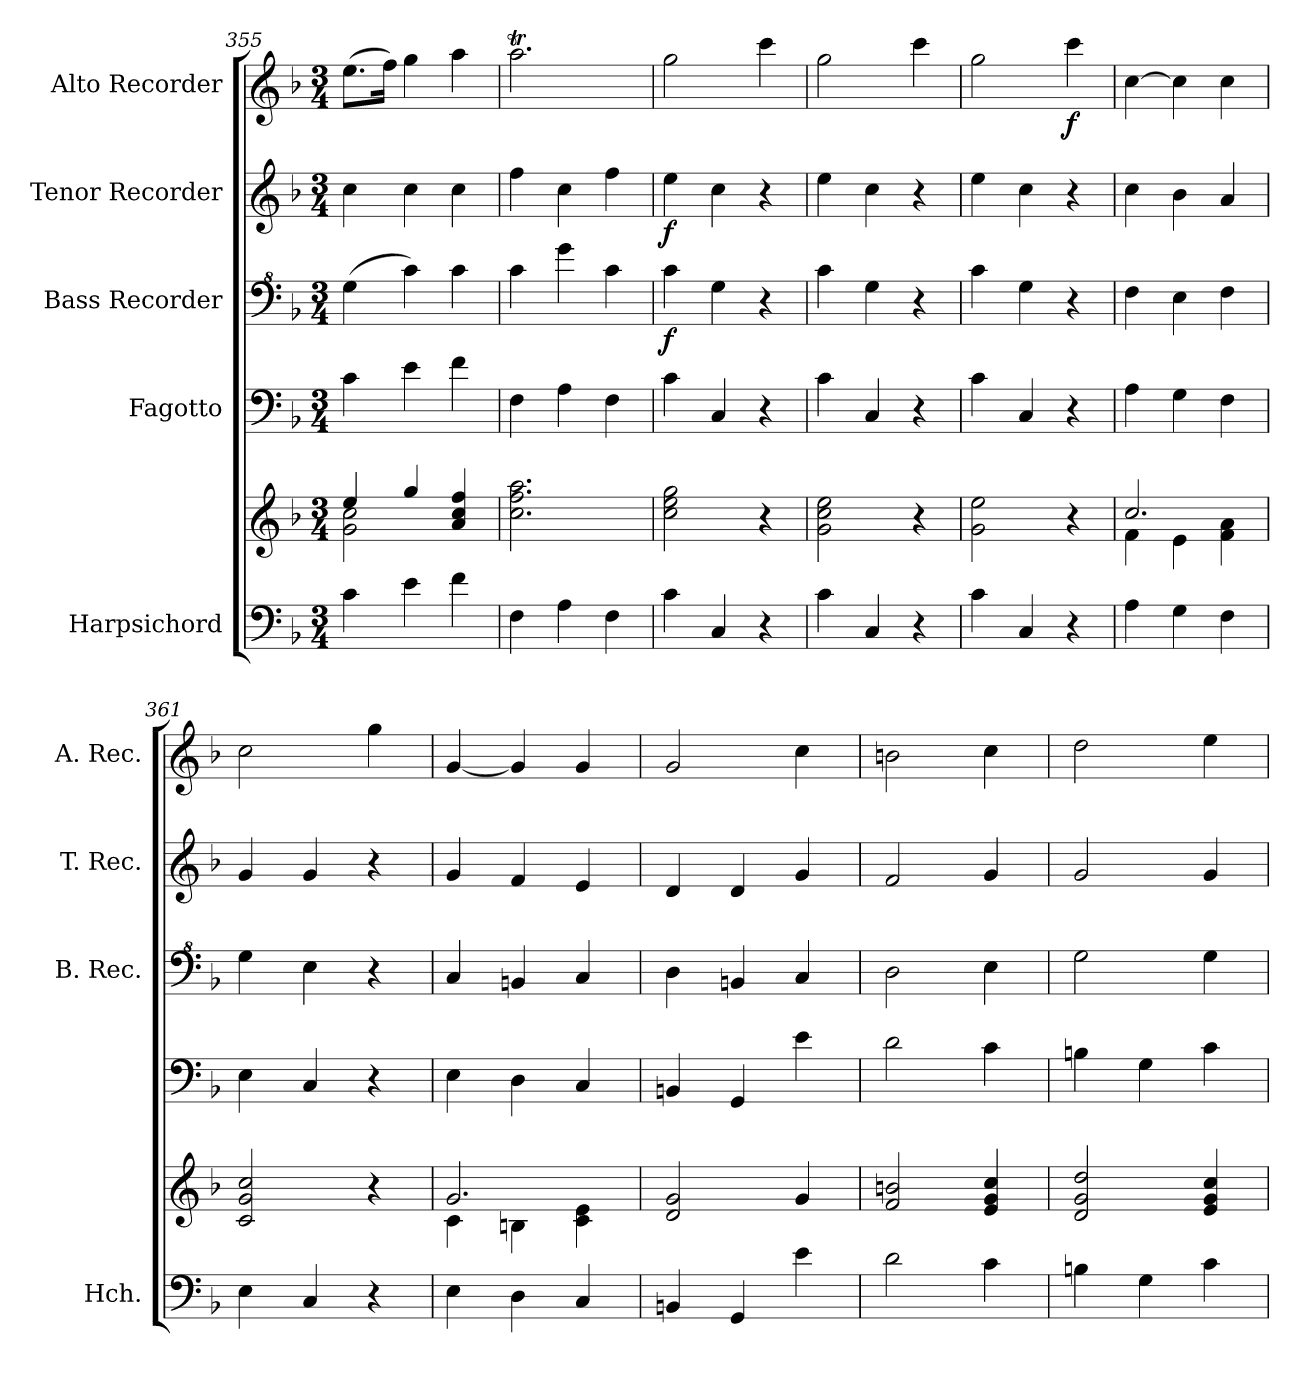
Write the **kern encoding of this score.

**kern	**kern	**kern	**kern	**dynam	**kern	**dynam	**kern	**dynam
*part5	*part5	*part4	*part3	*part3	*part2	*part2	*part1	*part1
*staff6	*staff5	*staff4	*staff3	*staff3	*staff2	*staff2	*staff1	*staff1
*I"Harpsichord	*	*I"Fagotto	*I"Bass Recorder	*	*I"Tenor Recorder	*	*I"Alto Recorder	*
*I'Hch.	*	*	*I'B. Rec.	*	*I'T. Rec.	*	*I'A. Rec.	*
*clefF4	*clefG2	*clefF4	*clefF^4	*	*clefG2	*	*clefG2	*
*k[b-]	*k[b-]	*k[b-]	*k[b-]	*	*k[b-]	*	*k[b-]	*
*M3/4	*M3/4	*M3/4	*M3/4	*	*M3/4	*	*M3/4	*
=355	=355	=355	=355	=355	=355	=355	=355	=355
*	*^	*	*	*	*	*	*	*
4c\	4ee/	2g\ 2cc\	4c\	(>4g\	.	4cc\	.	(>8.ee\L	.
.	.	.	.	.	.	.	.	16ff\Jk)	.
4e\	4gg/	.	4e\	4cc\)	.	4cc\	.	4gg\	.
4f\	4a/ 4cc/ 4ff/	4ryy	4f\	4cc\	.	4cc\	.	4aa\	.
*	*v	*v	*	*	*	*	*	*	*
=356	=356	=356	=356	=356	=356	=356	=356	=356
4F\	2.cc\ 2.ff\ 2.aa\	4F\	4cc\	.	4ff\	.	2.aat\	.
4A\	.	4A\	4gg\	.	4cc\	.	.	.
4F\	.	4F\	4cc\	.	4ff\	.	.	.
=357	=357	=357	=357	=357	=357	=357	=357	=357
!	!	!	!	!LO:DY:b	!	!LO:DY:b	!	!
4c\	2cc\ 2ee\ 2gg\	4c\	4cc\	f	4ee\	f	2gg\	.
4C/	.	4C/	4g\	.	4cc\	.	.	.
4r	4r	4r	4r	.	4r	.	4ccc\	.
=358	=358	=358	=358	=358	=358	=358	=358	=358
4c\	2g\ 2cc\ 2ee\	4c\	4cc\	.	4ee\	.	2gg\	.
4C/	.	4C/	4g\	.	4cc\	.	.	.
4r	4r	4r	4r	.	4r	.	4ccc\	.
=359	=359	=359	=359	=359	=359	=359	=359	=359
4c\	2g\ 2ee\	4c\	4cc\	.	4ee\	.	2gg\	.
4C/	.	4C/	4g\	.	4cc\	.	.	.
!	!	!	!	!	!	!	!	!LO:DY:b
4r	4r	4r	4r	.	4r	.	4ccc\	f
!!LO:LB:g=z
=360	=360	=360	=360	=360	=360	=360	=360	=360
*	*^	*	*	*	*	*	*	*
4A\	2.cc/	4f\	4A\	4f\	.	4cc\	.	[4cc\	.
4G\	.	4e\	4G\	4e\	.	4b-\	.	4cc\]	.
4F\	.	4f\ 4a\	4F\	4f\	.	4a/	.	4cc\	.
*	*v	*v	*	*	*	*	*	*	*
=361	=361	=361	=361	=361	=361	=361	=361	=361
4E\	2c/ 2g/ 2cc/	4E\	4g\	.	4g/	.	2cc\	.
4C/	.	4C/	4e\	.	4g/	.	.	.
4r	4r	4r	4r	.	4r	.	4gg\	.
=362	=362	=362	=362	=362	=362	=362	=362	=362
*	*^	*	*	*	*	*	*	*
4E\	2.g/	4c\	4E\	4c/	.	4g/	.	[4g/	.
4D\	.	4Bn\	4D\	4Bn/	.	4f/	.	4g/]	.
4C/	.	4c\ 4e\	4C/	4c/	.	4e/	.	4g/	.
*	*v	*v	*	*	*	*	*	*	*
=363	=363	=363	=363	=363	=363	=363	=363	=363
4BBn/	2d/ 2g/	4BBn/	4d\	.	4d/	.	2g/	.
4GG/	.	4GG/	4Bn/	.	4d/	.	.	.
4e\	4g/	4e\	4c/	.	4g/	.	4cc\	.
=364	=364	=364	=364	=364	=364	=364	=364	=364
2d\	2f/ 2bn/	2d\	2d\	.	2f/	.	2bn\	.
4c\	4e/ 4g/ 4cc/	4c\	4e\	.	4g/	.	4cc\	.
=365	=365	=365	=365	=365	=365	=365	=365	=365
4Bn\	2d/ 2g/ 2dd/	4Bn\	2g\	.	2g/	.	2dd\	.
4G\	.	4G\	.	.	.	.	.	.
4c\	4e/ 4g/ 4cc/	4c\	4g\	.	4g/	.	4ee\	.
=	=	=	=	=	=	=	=	=
*-	*-	*-	*-	*-	*-	*-	*-	*-
